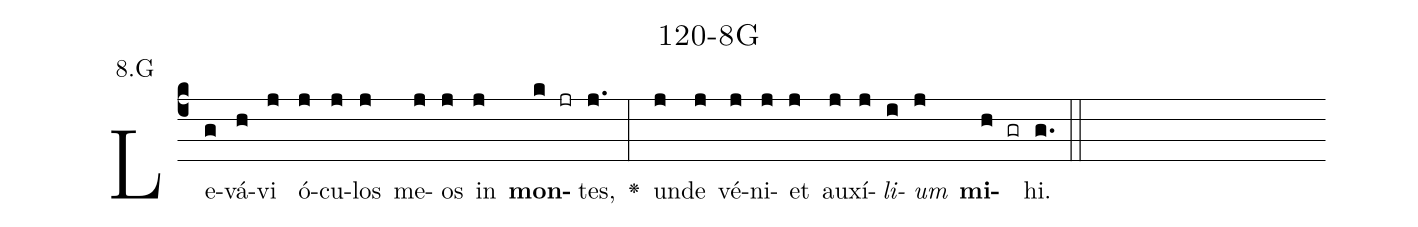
name: 120-8G;
annotation: 8.G;
%%
(c4)Le(g)vá(h)vi(j) ó(j)cu(j)los(j) me(j)os(j) in(j) <b>mon</b>(k jr)tes,(j.) <v>\greheightstar</v>(:) un(j)de(j) vé(j)ni(j)et(j) au(j)xí(j)<i>li</i>(i)<i>um</i>(j) <b>mi</b>(h gr)hi.(g.) (::)


%E(j) u(j) o(i) u(j) a(h) e.(g.) (::)
